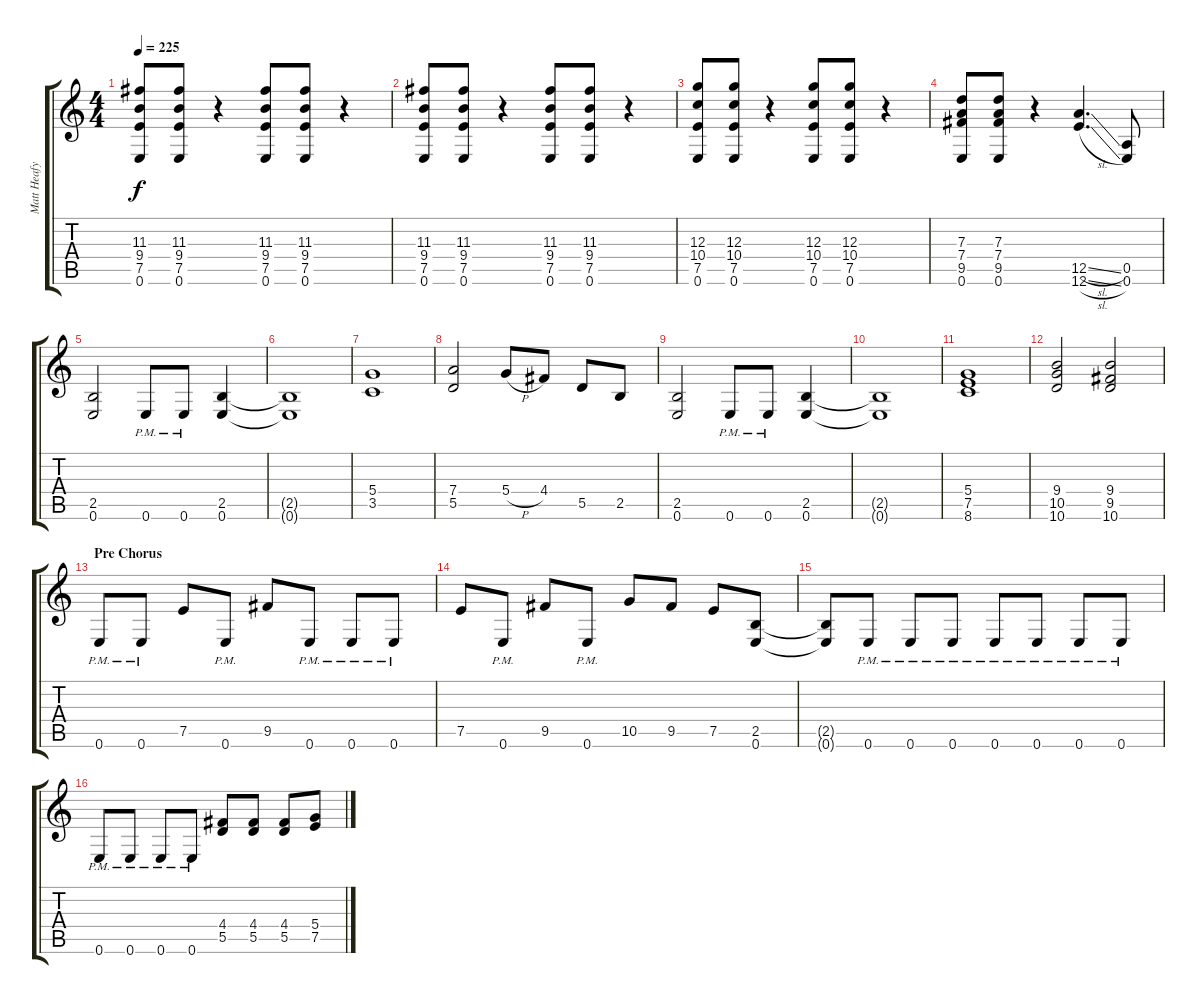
\track ("Matt Heafy Gtr. 1" "Matt Heafy") {instrument distortionguitar}
\staff {score tabs}
\tuning (E4 B3 G3 D3 A2 E2) {hide}
\ts (4 4)
\tempo 225
\clef g2
\ks c
(11.3 9.4 7.5 0.6).8{dy f} (11.3 9.4 7.5 0.6).8 r.4 (11.3 9.4 7.5 0.6).8 (11.3 9.4 7.5 0.6).8 r.4 |
(11.3 9.4 7.5 0.6).8 (11.3 9.4 7.5 0.6).8 r.4 (11.3 9.4 7.5 0.6).8 (11.3 9.4 7.5 0.6).8 r.4 |
(12.3 10.4 7.5 0.6).8 (12.3 10.4 7.5 0.6).8 r.4 (12.3 10.4 7.5 0.6).8 (12.3 10.4 7.5 0.6).8 r.4 |
(7.3 7.4 9.5 0.6).8 (7.3 7.4 9.5 0.6).8 r.4 (12.5{sl} 12.6{sl}).4{d} (0.5 0.6).8 |
(2.5 0.6).2 0.6{pm}.8 0.6{pm}.8 (2.5 0.6).4 |
(2.5{t} 0.6{t}).1 |
(5.4 3.5).1 |
(7.4 5.5).2 5.4{h}.8 4.4.8 5.5.8 2.5.8 |
(2.5 0.6).2 0.6{pm}.8 0.6{pm}.8 (2.5 0.6).4 |
(2.5{t} 0.6{t}).1 |
(5.4 7.5 8.6).1 |
(9.4 10.5 10.6).2 (9.4 9.5 10.6).2 |
\section ("" "Pre Chorus")
0.6{pm}.8 0.6{pm}.8 7.5.8 0.6{pm}.8 9.5.8 0.6{pm}.8 0.6{pm}.8 0.6{pm}.8 |
7.5.8 0.6{pm}.8 9.5.8 0.6{pm}.8 10.5.8 9.5.8 7.5.8 (2.5 0.6).8 |
(2.5{t} 0.6{t}).8 0.6{pm}.8 0.6{pm}.8 0.6{pm}.8 0.6{pm}.8 0.6{pm}.8 0.6{pm}.8 0.6{pm}.8 |
0.6{pm}.8 0.6{pm}.8 0.6{pm}.8 0.6{pm}.8 (4.4 5.5).8 (4.4 5.5).8 (4.4 5.5).8 (5.4 7.5).8
